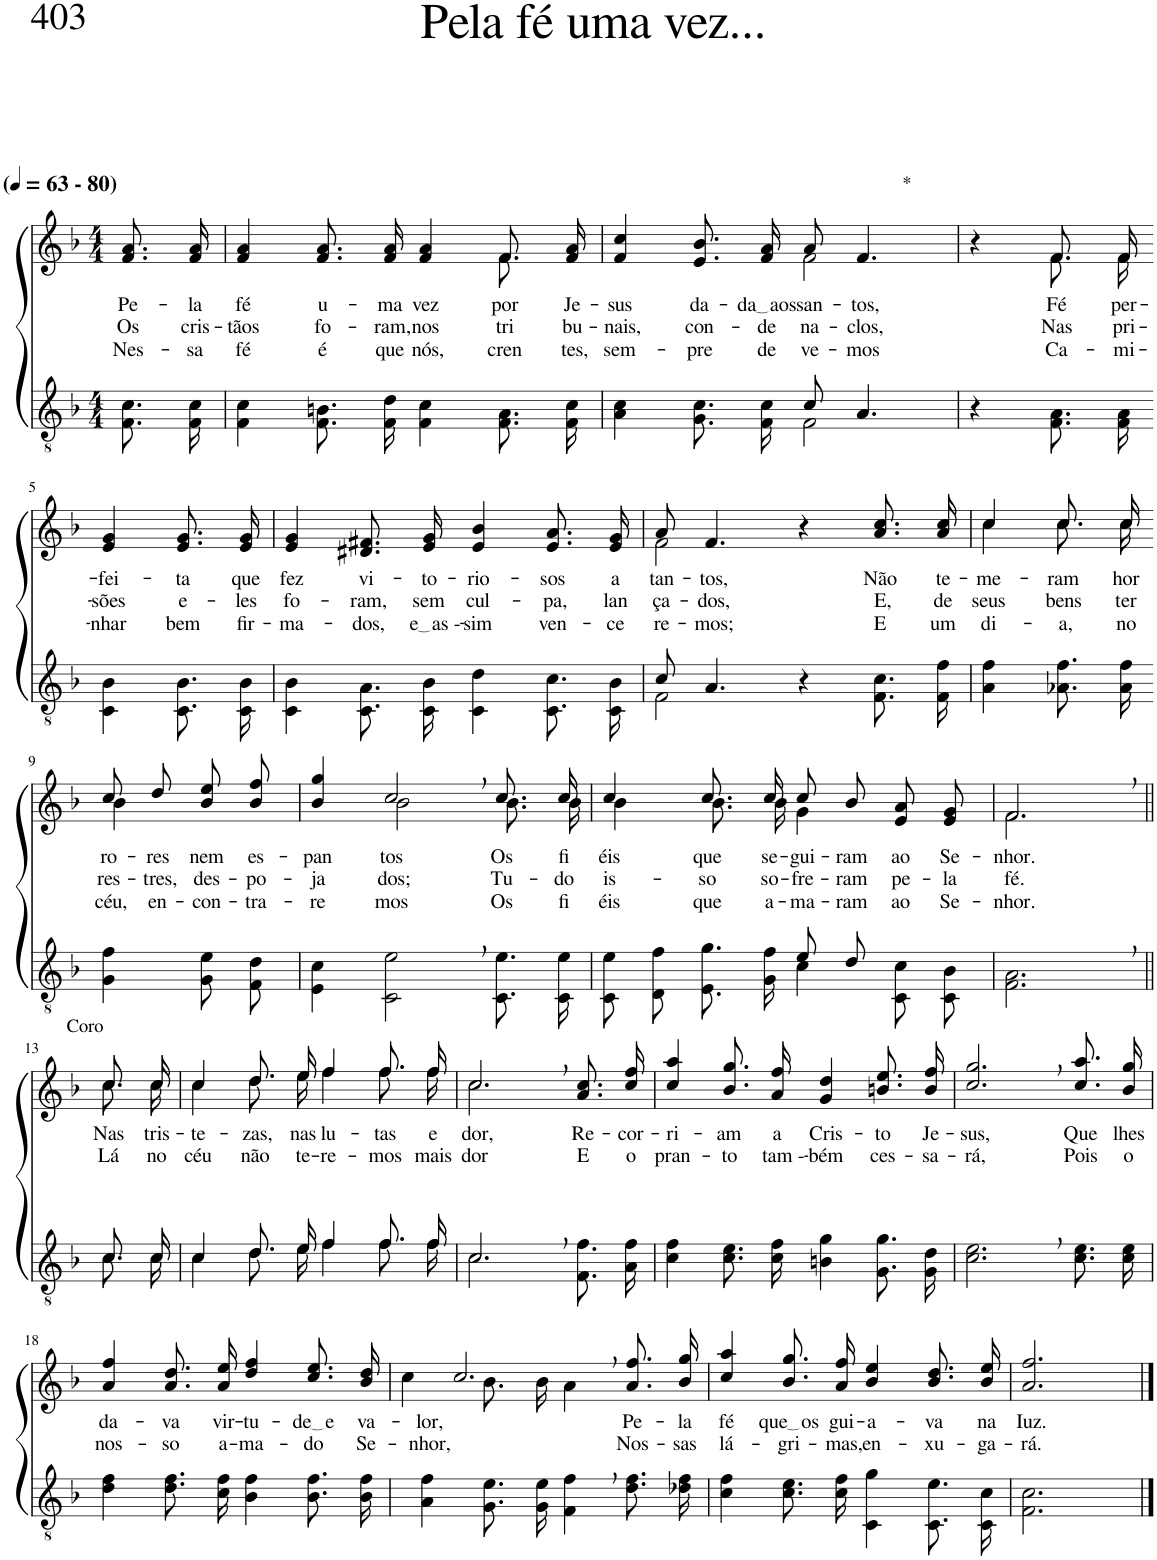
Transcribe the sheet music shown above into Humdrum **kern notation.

**kern	**kern	**text	**text	**text
*part2	*part1	*part1	*part1	*part1
*staff2	*staff1	*staff1	*staff1	*staff1
*I"Parte III e IV	*I"Parte I e II	*	*	*
*clefGv2	*clefG2	*	*	*
*Trd3c5	*Trd3c5	*	*	*
*k[b-]	*k[b-]	*	*	*
*M4/4	*M4/4	*	*	*
*MM63	*MM63	*	*	*
=1	=1	=1	=1	=1
!	!LO:TX:a:B:t=(	!	!	!
!	!LO:TX:a:B:t=- 80)	!	!	!
!	!	!LO:LY:b	!LO:LY:b	!LO:LY:b
8.F/ 8.c/L	8.f/ 8.a/L	Pe-	Os	Nes-
!	!	!LO:LY:b	!LO:LY:b	!LO:LY:b
16F/ 16c/Jk	16f/ 16a/Jk	-la	cris-	-sa
=2	=2	=2	=2	=2
!	!	!LO:LY:b	!LO:LY:b	!LO:LY:b
*	*^	*	*	*
4F\ 4c\	4f/ 4a/	2.ryy	fé	-tãos	fé
!	!	!	!LO:LY:b	!LO:LY:b	!LO:LY:b
8.F/ 8.Bn/L	8.f/ 8.a/L	.	u-	fo-	é
!	!	!	!LO:LY:b	!LO:LY:b	!LO:LY:b
16F/ 16d/Jk	16f/ 16a/Jk	.	-ma	-ram,	que
!	!	!	!LO:LY:b	!LO:LY:b	!LO:LY:b
4F\ 4c\	4f/ 4a/	.	vez	nos	nós,
!	!	!	!LO:LY:b	!LO:LY:b	!LO:LY:b
8.F/ 8.A/L	8.f/L	8.f\	por	tri-	cren-
!	!	!	!LO:LY:b	!LO:LY:b	!LO:LY:b
16F/ 16c/Jk	16f/ 16a/Jk	16ryy	Je-	-bu-	-tes,
=3	=3	=3	=3	=3	=3
*^	*	*	*	*	*
!	!	!	!	!LO:LY:b	!LO:LY:b	!LO:LY:b
2ryy	4A\ 4c\	4f/ 4cc/	2ryy	-sus	-nais,	sem-
!	!	!	!	!LO:LY:b	!LO:LY:b	!LO:LY:b
.	8.G/ 8.c/L	8.e/ 8.b-/L	.	da-	con-	-pre
!	!	!	!	!LO:LY:b	!LO:LY:b	!LO:LY:b
.	16F/ 16c/Jk	16f/ 16a/Jk	.	da aos	-de-	de-
!	!	!	!	!LO:LY:b	!LO:LY:b	!LO:LY:b
8c/	2F\	8a/	2f\	san-	-na-	-ve-
!	!	!LO:TX:a:t=*	!	!	!	!
!	!	!	!	!LO:LY:b	!LO:LY:b	!LO:LY:b
4.A/	.	4.f/	.	-tos,	-clos,	-mos
*v	*v	*	*	*	*	*
=4	=4	=4	=4	=4	=4
4r	4r	4ryy	.	.	.
!	!	!	!LO:LY:b	!LO:LY:b	!LO:LY:b
8.F/ 8.A/L	8.f/L	8.f\L	Fé	Nas	Ca-
!	!	!	!LO:LY:b	!LO:LY:b	!LO:LY:b
16F/ 16A/Jk	16f/Jk	16f\Jk	per-	pri-	-mi-
!!LO:LB:g=z
=5-	=5-	=5-	=5-	=5-	=5-
!	!	!	!LO:LY:b	!LO:LY:b	!LO:LY:b
*	*v	*v	*	*	*
4C\ 4B-\	4e/ 4g/	-fei-	-sões	-nhar
!	!	!LO:LY:b	!LO:LY:b	!LO:LY:b
8.C/ 8.B-/L	8.e/ 8.g/L	-ta	e-	bem
!	!	!LO:LY:b	!LO:LY:b	!LO:LY:b
16C/ 16B-/Jk	16e/ 16g/Jk	que	-les	fir-
=6	=6	=6	=6	=6
!	!	!LO:LY:b	!LO:LY:b	!LO:LY:b
4C\ 4B-\	4e/ 4g/	fez	fo-	-ma-
!	!	!LO:LY:b	!LO:LY:b	!LO:LY:b
8.C/ 8.A/L	8.d#X/ 8.f#X/L	vi-	-ram,	-dos,
!	!	!LO:LY:b	!LO:LY:b	!LO:LY:b
16C/ 16B-/Jk	16e/ 16g/Jk	-to-	sem	e as -
!	!	!LO:LY:b	!LO:LY:b	!LO:LY:b
4C\ 4d\	4e/ 4b-/	-rio-	cul-	-sim
!	!	!LO:LY:b	!LO:LY:b	!LO:LY:b
8.C/ 8.c/L	8.e/ 8.a/L	-sos	-pa,	ven-
!	!	!LO:LY:b	!LO:LY:b	!LO:LY:b
16C/ 16B-/Jk	16e/ 16g/Jk	a	lan-	-ce-
=7	=7	=7	=7	=7
*^	*^	*	*	*
!	!	!	!	!LO:LY:b	!LO:LY:b	!LO:LY:b
8c/	2F\	8a/	2f\	tan-	-ça-	-re-
!	!	!	!	!LO:LY:b	!LO:LY:b	!LO:LY:b
4.A/	.	4.f/	.	-tos,	-dos,	-mos;
4r	4ryy	4r	2ryy	.	.	.
!	!	!	!	!LO:LY:b	!LO:LY:b	!LO:LY:b
4ryy	8.F\ 8.c\L	8.a\ 8.cc\L	.	Não	E,	E
!	!	!	!	!LO:LY:b	!LO:LY:b	!LO:LY:b
.	16F\ 16f\Jk	16a\ 16cc\Jk	.	te-	de	um
=8	=8	=8	=8	=8	=8	=8
!	!	!	!	!LO:LY:b	!LO:LY:b	!LO:LY:b
*v	*v	*	*	*	*	*
4A\ 4f\	4cc\	4cc/	-me-	seus	di-
!	!	!	!LO:LY:b	!LO:LY:b	!LO:LY:b
8.A-X\ 8.f\L	8.cc\L	8.cc/L	-ram	bens	-a,
!	!	!	!LO:LY:b	!LO:LY:b	!LO:LY:b
16A-\ 16f\Jk	16cc\Jk	16cc/Jk	hor-	ter-	no
!!LO:LB:g=z	!!
=9-	=9-	=9-	=9-	=9-	=9-
!	!	!	!LO:LY:b	!LO:LY:b	!LO:LY:b
4G\ 4f\	8cc/L	4b-\	-ro-	-res-	céu,
!	!	!	!LO:LY:b	!LO:LY:b	!LO:LY:b
.	8dd/J	.	-res	-tres,	en-
!	!	!	!LO:LY:b	!LO:LY:b	!LO:LY:b
8G\ 8e\L	8b-\ 8ee\L	4ryy	nem	des-	-con-
!	!	!	!LO:LY:b	!LO:LY:b	!LO:LY:b
8F\ 8d\J	8b-\ 8ff\J	.	es-	-po-	-tra-
=10	=10	=10	=10	=10	=10
!	!	!	!LO:LY:b	!LO:LY:b	!LO:LY:b
4E\ 4c\	4b-/ 4gg/	4ryy	-pan-	-ja-	-re-
!	!	!	!LO:LY:b	!LO:LY:b	!LO:LY:b
2C\, 2e\,	2cc,/	2b-\	-tos	-dos;	-mos
!	!	!	!LO:LY:b	!LO:LY:b	!LO:LY:b
8.C/ 8.e/L	8.cc/L	8.b-\L	Os	Tu-	Os
!	!	!	!LO:LY:b	!LO:LY:b	!LO:LY:b
16C/ 16e/Jk	16cc/Jk	16b-\Jk	fi-	-do	fi-
=11	=11	=11	=11	=11	=11
*^	*	*	*	*	*
!	!	!	!	!LO:LY:b	!LO:LY:b	!LO:LY:b
2ryy	8C/ 8e/L	4b-\	4cc/	-éis	is-	-éis
.	8D/ 8f/J	.	.	.	.	.
!	!	!	!	!LO:LY:b	!LO:LY:b	!LO:LY:b
.	8.E\ 8.g\L	8.b-\L	8.cc/L	que	-so	que
!	!	!	!	!LO:LY:b	!LO:LY:b	!LO:LY:b
.	16G\ 16f\Jk	16b-\Jk	16cc/Jk	se-	so-	a-
!	!	!	!	!LO:LY:b	!LO:LY:b	!LO:LY:b
8e/L	4c\	4g\	8cc/L	-gui-	-fre-	-ma-
!	!	!	!	!LO:LY:b	!LO:LY:b	!LO:LY:b
8d/J	.	.	8b-/J	-ram	-ram	-ram
!	!	!	!	!LO:LY:b	!LO:LY:b	!LO:LY:b
4ryy	8C/ 8c/L	4ryy	8e/ 8a/L	ao	pe-	ao
!	!	!	!	!LO:LY:b	!LO:LY:b	!LO:LY:b
.	8C/ 8B-/J	.	8e/ 8g/J	Se-	-la	Se-
=12	=12	=12	=12	=12	=12	=12
!	!	!	!	!LO:LY:b	!LO:LY:b	!LO:LY:b
*v	*v	*	*	*	*	*
2.F\, 2.A\,	2.f,/	2.f\	-nhor.	fé.	-nhor.
!!LO:LB:g=z	!!
=13||	=13||	=13||	=13||	=13||	=13||
*^	*	*	*	*	*
!	!	!LO:TX:a:t=Coro	!	!	!	!
!	!	!	!	!LO:LY:b	!LO:LY:b	!
8.c/L	8.c\L	8.cc/L	8.cc\L	Nas	Lá	.
!	!	!	!	!LO:LY:b	!LO:LY:b	!
16c/Jk	16c\Jk	16cc/Jk	16cc\Jk	tris-	no	.
=14	=14	=14	=14	=14	=14	=14
!	!	!	!	!LO:LY:b	!LO:LY:b	!
4c/	4c\	4cc/	4cc\	-te-	céu	.
!	!	!	!	!LO:LY:b	!LO:LY:b	!
8.d/L	8.d\L	8.dd/L	8.dd\L	-zas,	não	.
!	!	!	!	!LO:LY:b	!LO:LY:b	!
16e/Jk	16e\Jk	16ee/Jk	16ee\Jk	nas	te-	.
!	!	!	!	!LO:LY:b	!LO:LY:b	!
4f/	4f\	4ff/	4ff\	lu-	-re-	.
!	!	!	!	!LO:LY:b	!LO:LY:b	!
8.f/L	8.f\L	8.ff/L	8.ff\L	-tas	-mos	.
!	!	!	!	!LO:LY:b	!LO:LY:b	!
16f/Jk	16f\Jk	16ff/Jk	16ff\Jk	e	mais	.
=15	=15	=15	=15	=15	=15	=15
!	!	!	!	!LO:LY:b	!LO:LY:b	!
2.c,/	2.c\	2.cc,/	2.cc\	dor,	dor	.
!	!	!	!	!LO:LY:b	!LO:LY:b	!
4ryy	8.F\ 8.f\L	8.a\ 8.cc\L	4ryy	Re-	E	.
!	!	!	!	!LO:LY:b	!LO:LY:b	!
.	16A\ 16f\Jk	16cc\ 16ff\Jk	.	-cor-	o	.
*	*	*v	*v	*	*	*
=16	=16	=16	=16	=16	=16
!	!	!	!LO:LY:b	!LO:LY:b	!
*v	*v	*	*	*	*
4c\ 4f\	4cc/ 4aa/	-ri-	pran-	.
!	!	!LO:LY:b	!LO:LY:b	!
8.c\ 8.e\L	8.b-\ 8.gg\L	-am	-to	.
!	!	!LO:LY:b	!LO:LY:b	!
16c\ 16f\Jk	16a\ 16ff\Jk	a	tam --	.
!	!	!LO:LY:b	!LO:LY:b	!
4Bn\ 4g\	4g/ 4dd/	Cris-	-bém	.
!	!	!LO:LY:b	!LO:LY:b	!
8.G\ 8.g\L	8.bn\ 8.ee\L	-to	ces-	.
!	!	!LO:LY:b	!LO:LY:b	!
16G\ 16d\Jk	16b\ 16ff\Jk	Je-	-sa-	.
=17	=17	=17	=17	=17
!	!	!LO:LY:b	!LO:LY:b	!
2.c\, 2.e\,	2.cc/, 2.gg/,	-sus,	-rá,	.
!	!	!LO:LY:b	!LO:LY:b	!
8.c\ 8.e\L	8.cc\ 8.aa\L	Que	Pois	.
!	!	!LO:LY:b	!LO:LY:b	!
16c\ 16e\Jk	16b-\ 16gg\Jk	lhes	o	.
!!LO:LB:g=z
=18	=18	=18	=18	=18
!	!	!LO:LY:b	!LO:LY:b	!
4d\ 4f\	4a/ 4ff/	da-	nos-	.
!	!	!LO:LY:b	!LO:LY:b	!
8.d\ 8.f\L	8.a\ 8.dd\L	-va	-so	.
!	!	!LO:LY:b	!LO:LY:b	!
16c\ 16f\Jk	16a\ 16ee\Jk	vir-	a-	.
!	!	!LO:LY:b	!LO:LY:b	!
4B-\ 4f\	4dd/ 4ff/	-tu-	-ma-	.
!	!	!LO:LY:b	!LO:LY:b	!
8.B-\ 8.f\L	8.cc\ 8.ee\L	de e	-do	.
!	!	!LO:LY:b	!LO:LY:b	!
16B-\ 16f\Jk	16b-\ 16dd\Jk	va-	Se-	.
=19	=19	=19	=19	=19
!	!	!LO:LY:b	!LO:LY:b	!
*	*^	*	*	*
4A\ 4f\	2.cc,/	4cc\	-lor,	-nhor,	.
8.G\ 8.e\L	.	8.b-\L	.	.	.
16G\ 16e\Jk	.	16b-\Jk	.	.	.
4F\, 4f\,	.	4a\	.	.	.
!	!	!	!LO:LY:b	!LO:LY:b	!
8.d\ 8.f\L	8.a\ 8.ff\L	4ryy	Pe-	Nos-	.
!	!	!	!LO:LY:b	!LO:LY:b	!
16d-X\ 16f\Jk	16b-\ 16gg\Jk	.	-la	-sas	.
*	*v	*v	*	*	*
=20	=20	=20	=20	=20
!	!	!LO:LY:b	!LO:LY:b	!
4c\ 4f\	4cc/ 4aa/	fé	lá-	.
!	!	!LO:LY:b	!LO:LY:b	!
8.c\ 8.e\L	8.b-\ 8.gg\L	que os	-gri-	.
!	!	!LO:LY:b	!LO:LY:b	!
16c\ 16f\Jk	16a\ 16ff\Jk	gui-	-mas,	.
!	!	!LO:LY:b	!LO:LY:b	!
4C\ 4g\	4b-/ 4ee/	-a-	en-	.
!	!	!LO:LY:b	!LO:LY:b	!
8.C/ 8.e/L	8.b-\ 8.dd\L	-va	-xu-	.
!	!	!LO:LY:b	!LO:LY:b	!
16C/ 16c/Jk	16b-\ 16ee\Jk	na	-ga-	.
=21	=21	=21	=21	=21
!	!	!LO:LY:b	!LO:LY:b	!
2.F\ 2.c\	2.a/ 2.ff/	Iuz.	-rá.	.
==	==	==	==	==
*-	*-	*-	*-	*-
